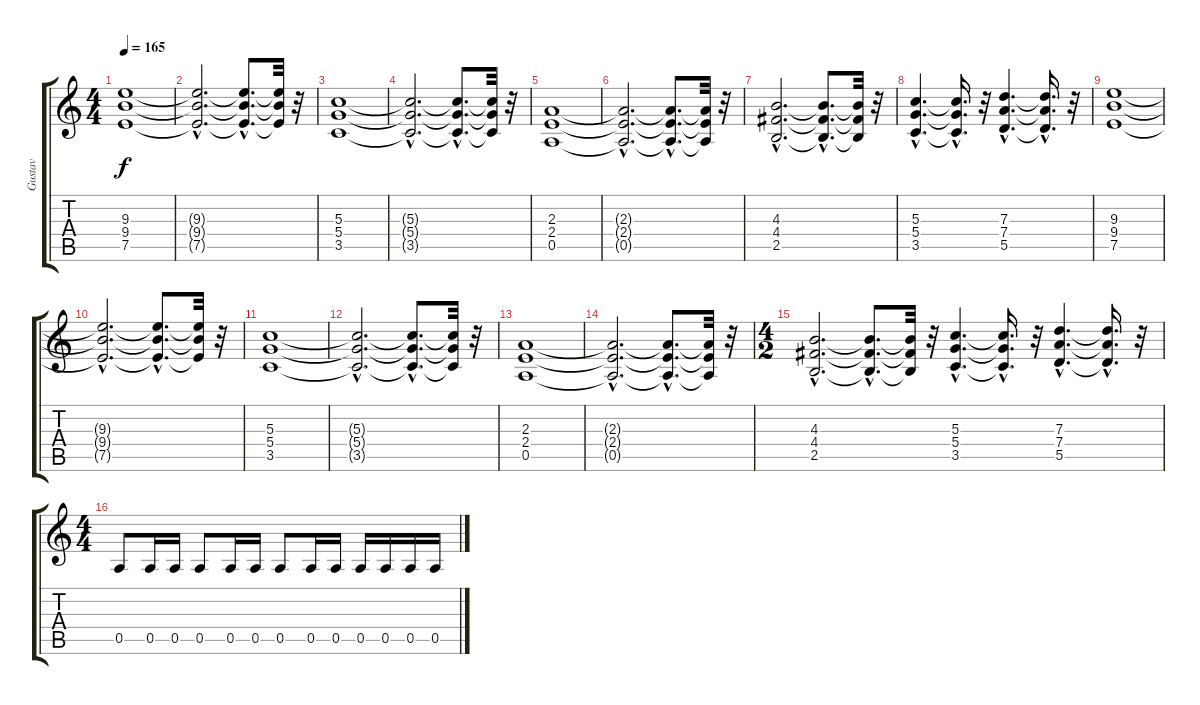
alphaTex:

\track ("Gustav" "Gustav") {instrument distortionguitar}
\staff {score tabs}
\tuning (E4 B3 G3 D3 A2 E2) {hide}
\ts (4 4)
\tempo 165
\clef g2
\ks c
(9.3 9.4 7.5).1{dy f} |
(9.3{hac t} 9.4{hac t} 7.5{hac t}).2{d} (9.3{hac t} 9.4{hac t} 7.5{hac t}).8{d} (9.3{t} 9.4{t} 7.5{t}).32 r.32 |
(5.3 5.4 3.5).1 |
(5.3{hac t} 5.4{hac t} 3.5{hac t}).2{d} (5.3{hac t} 5.4{hac t} 3.5{hac t}).8{d} (5.3{t} 5.4{t} 3.5{t}).32 r.32 |
(2.3 2.4 0.5).1 |
(2.3{hac t} 2.4{hac t} 0.5{hac t}).2{d} (2.3{hac t} 2.4{hac t} 0.5{hac t}).8{d} (2.3{t} 2.4{t} 0.5{t}).32 r.32 |
(4.3{hac} 4.4{hac} 2.5{hac}).2{d} (4.3{hac t} 4.4{hac t} 2.5{hac t}).8{d} (4.3{t} 4.4{t} 2.5{t}).32 r.32 |
(5.3{hac} 5.4{hac} 3.5{hac}).4{d} (5.3{hac t} 5.4{hac t} 3.5{hac t}).16{d} r.32 (7.3{hac} 7.4{hac} 5.5{hac}).4{d} (7.3{hac t} 7.4{hac t} 5.5{hac t}).16{d} r.32 |
(9.3 9.4 7.5).1{volume 16} |
(9.3{hac t} 9.4{hac t} 7.5{hac t}).2{d} (9.3{hac t} 9.4{hac t} 7.5{hac t}).8{d} (9.3{t} 9.4{t} 7.5{t}).32 r.32 |
(5.3 5.4 3.5).1 |
(5.3{hac t} 5.4{hac t} 3.5{hac t}).2{d} (5.3{hac t} 5.4{hac t} 3.5{hac t}).8{d} (5.3{t} 5.4{t} 3.5{t}).32 r.32 |
(2.3 2.4 0.5).1 |
(2.3{hac t} 2.4{hac t} 0.5{hac t}).2{d} (2.3{hac t} 2.4{hac t} 0.5{hac t}).8{d} (2.3{t} 2.4{t} 0.5{t}).32 r.32 |
\ts (4 2)
(4.3{hac} 4.4{hac} 2.5{hac}).2{d} (4.3{hac t} 4.4{hac t} 2.5{hac t}).8{d} (4.3{t} 4.4{t} 2.5{t}).32 r.32 (5.3{hac} 5.4{hac} 3.5{hac}).4{d} (5.3{hac t} 5.4{hac t} 3.5{hac t}).16{d} r.32 (7.3{hac} 7.4{hac} 5.5{hac}).4{d} (7.3{hac t} 7.4{hac t} 5.5{hac t}).16{d} r.32 |
\ts (4 4)
0.5.8 0.5.16 0.5.16 0.5.8 0.5.16 0.5.16 0.5.8 0.5.16 0.5.16 0.5.16 0.5.16 0.5.16 0.5.16
